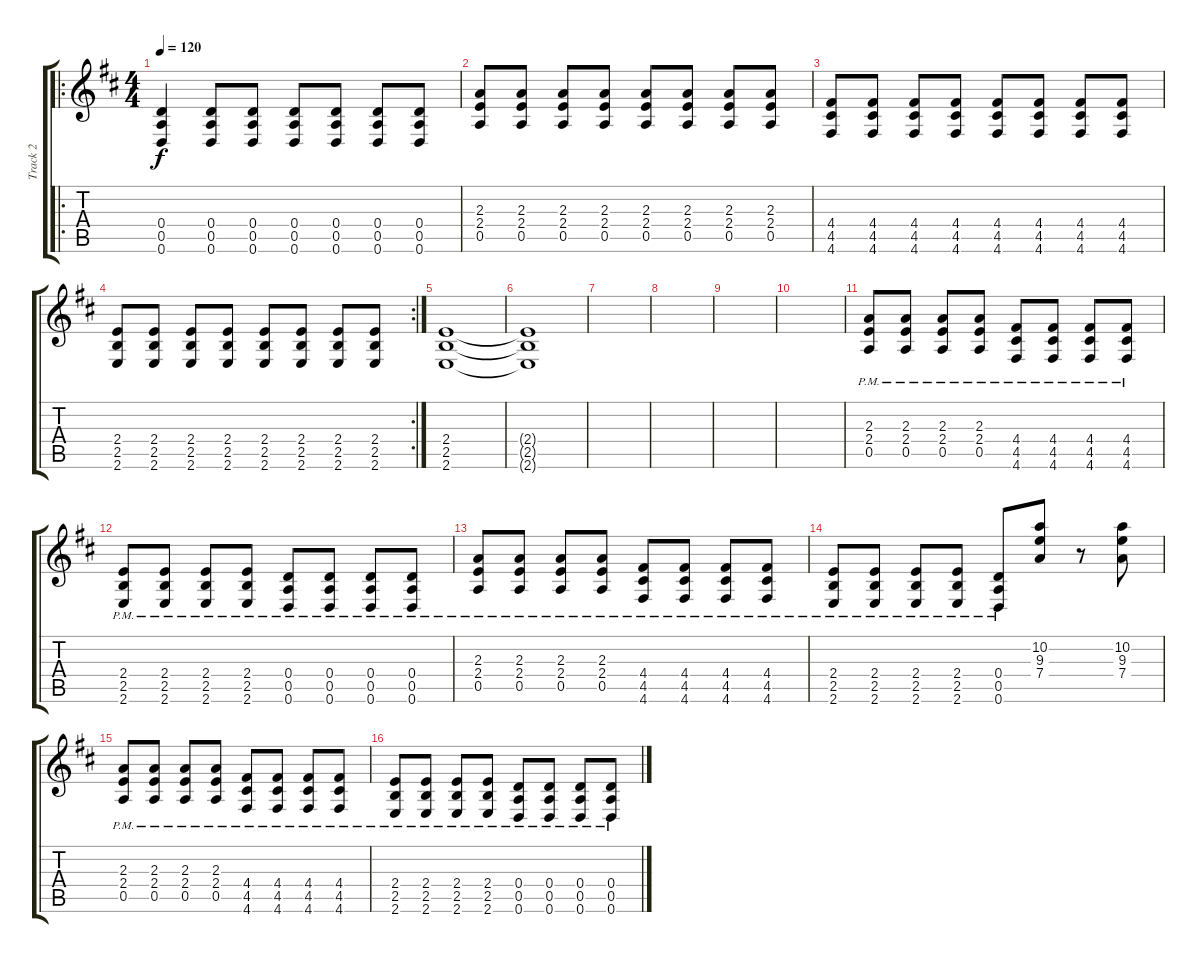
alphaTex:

\track ("Track 2" "Track 2") {instrument overdrivenguitar}
\staff {score tabs}
\tuning (E4 B3 G3 D3 A2 D2) {hide}
\ro
\ts (4 4)
\tempo 120
\clef g2
\ks d
(0.4 0.5 0.6).4{dy f} (0.4 0.5 0.6).8 (0.4 0.5 0.6).8 (0.4 0.5 0.6).8 (0.4 0.5 0.6).8 (0.4 0.5 0.6).8 (0.4 0.5 0.6).8 |
(2.3 2.4 0.5).8 (2.3 2.4 0.5).8 (2.3 2.4 0.5).8 (2.3 2.4 0.5).8 (2.3 2.4 0.5).8 (2.3 2.4 0.5).8 (2.3 2.4 0.5).8 (2.3 2.4 0.5).8 |
(4.4 4.5 4.6).8 (4.4 4.5 4.6).8 (4.4 4.5 4.6).8 (4.4 4.5 4.6).8 (4.4 4.5 4.6).8 (4.4 4.5 4.6).8 (4.4 4.5 4.6).8 (4.4 4.5 4.6).8 |
\rc 2
(2.4 2.5 2.6).8 (2.4 2.5 2.6).8 (2.4 2.5 2.6).8 (2.4 2.5 2.6).8 (2.4 2.5 2.6).8 (2.4 2.5 2.6).8 (2.4 2.5 2.6).8 (2.4 2.5 2.6).8 |
(2.4 2.5 2.6).1 |
(2.4{t} 2.5{t} 2.6{t}).1 |
|
|
|
|
(2.3{pm} 2.4{pm} 0.5{pm}).8 (2.3{pm} 2.4{pm} 0.5{pm}).8 (2.3{pm} 2.4{pm} 0.5{pm}).8 (2.3{pm} 2.4{pm} 0.5{pm}).8 (4.4{pm} 4.5{pm} 4.6{pm}).8 (4.4{pm} 4.5{pm} 4.6{pm}).8 (4.4{pm} 4.5{pm} 4.6{pm}).8 (4.4{pm} 4.5{pm} 4.6{pm}).8 |
(2.4{pm} 2.5{pm} 2.6{pm}).8 (2.4{pm} 2.5{pm} 2.6{pm}).8 (2.4{pm} 2.5{pm} 2.6{pm}).8 (2.4{pm} 2.5{pm} 2.6{pm}).8 (0.4{pm} 0.5{pm} 0.6{pm}).8 (0.4{pm} 0.5{pm} 0.6{pm}).8 (0.4{pm} 0.5{pm} 0.6{pm}).8 (0.4{pm} 0.5{pm} 0.6{pm}).8 |
(2.3{pm} 2.4{pm} 0.5{pm}).8 (2.3{pm} 2.4{pm} 0.5{pm}).8 (2.3{pm} 2.4{pm} 0.5{pm}).8 (2.3{pm} 2.4{pm} 0.5{pm}).8 (4.4{pm} 4.5{pm} 4.6{pm}).8 (4.4{pm} 4.5{pm} 4.6{pm}).8 (4.4{pm} 4.5{pm} 4.6{pm}).8 (4.4{pm} 4.5{pm} 4.6{pm}).8 |
(2.4{pm} 2.5{pm} 2.6{pm}).8 (2.4{pm} 2.5{pm} 2.6{pm}).8 (2.4{pm} 2.5{pm} 2.6{pm}).8 (2.4{pm} 2.5{pm} 2.6{pm}).8 (0.4{pm} 0.5{pm} 0.6{pm}).8 (10.2 9.3 7.4).8 r.8 (10.2 9.3 7.4).8 |
(2.3{pm} 2.4{pm} 0.5{pm}).8 (2.3{pm} 2.4{pm} 0.5{pm}).8 (2.3{pm} 2.4{pm} 0.5{pm}).8 (2.3{pm} 2.4{pm} 0.5{pm}).8 (4.4{pm} 4.5{pm} 4.6{pm}).8 (4.4{pm} 4.5{pm} 4.6{pm}).8 (4.4{pm} 4.5{pm} 4.6{pm}).8 (4.4{pm} 4.5{pm} 4.6{pm}).8 |
(2.4{pm} 2.5{pm} 2.6{pm}).8 (2.4{pm} 2.5{pm} 2.6{pm}).8 (2.4{pm} 2.5{pm} 2.6{pm}).8 (2.4{pm} 2.5{pm} 2.6{pm}).8 (0.4{pm} 0.5{pm} 0.6{pm}).8 (0.4{pm} 0.5{pm} 0.6{pm}).8 (0.4{pm} 0.5{pm} 0.6{pm}).8 (0.4{pm} 0.5{pm} 0.6{pm}).8
